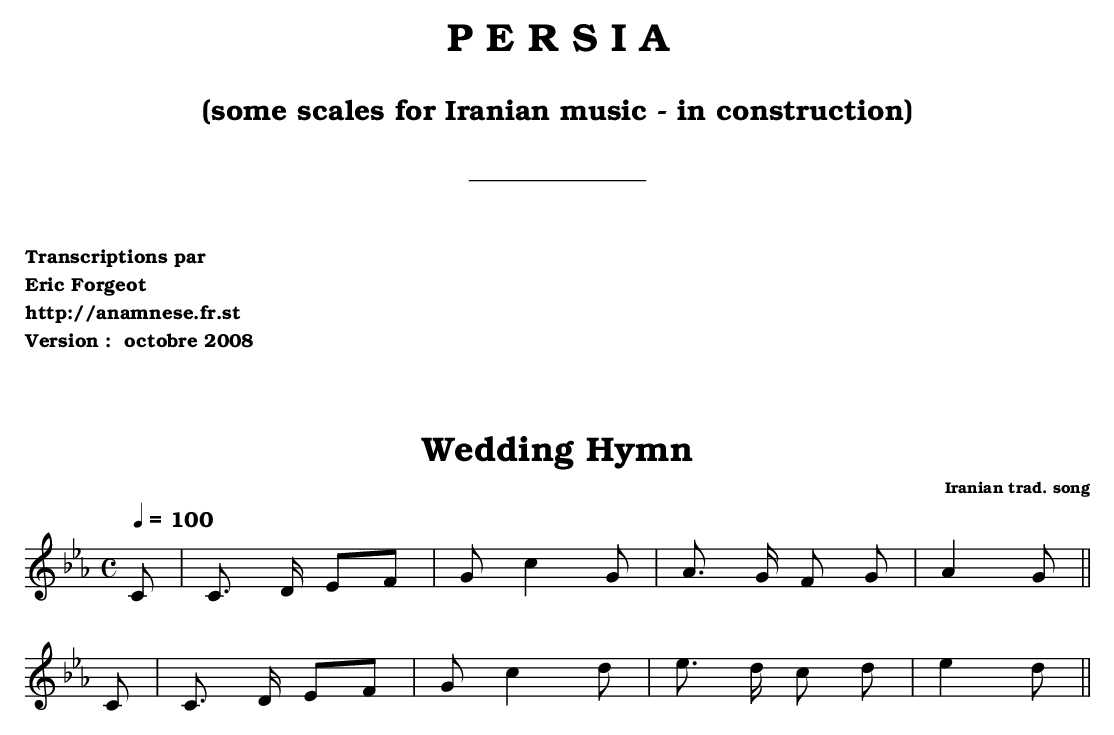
X:1
T:Wedding Hymn
C:Iranian trad. song
L:1/8
M:C
Q:1/4=100
K:Eb
K:Cm
V:1
C | C3/ D/ EF | G c2 G | A3/ G/ F G | A2 G ||
C | C3/ D/ EF | G c2 d | e3/ d/ c d | e2 d ||
V:2
